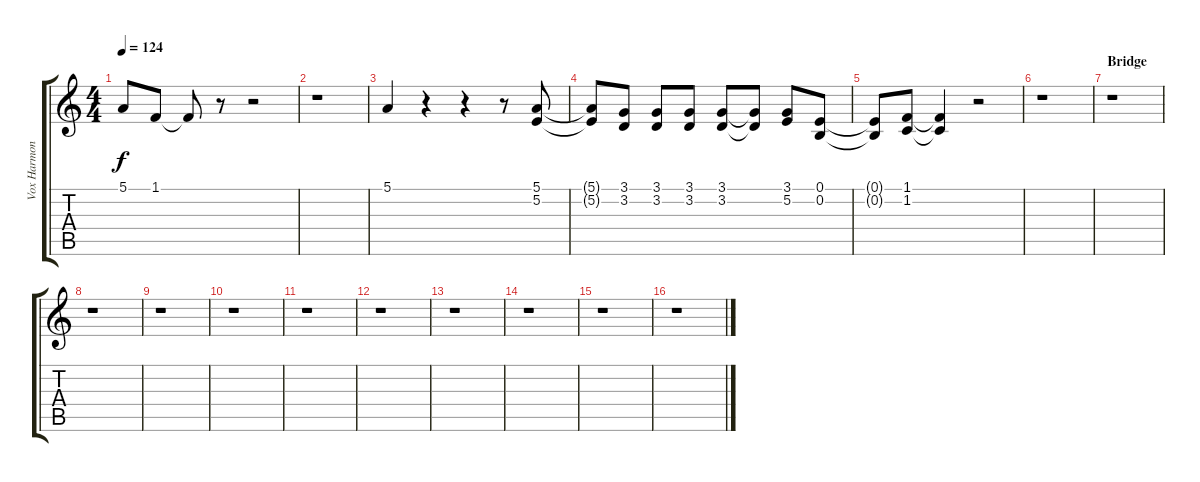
\track ("Vox Harmony" "Vox Harmon") {instrument choiraahs}
\staff {score tabs}
\tuning (E4 B3 G3 D3 A2 E2) {hide}
\ts (4 4)
\tempo 124
\clef g2
\ks c
5.1{t}.8{dy f} 1.1.8 1.1{t}.8 r.8 r.2 |
\ks aminor
r.1 |
\ks c
5.1.4 r.4 r.4 r.8 (5.1 5.2).8 |
(5.1{t} 5.2{t}).8 (3.1 3.2).8 (3.1 3.2).8 (3.1 3.2).8 (3.1 3.2).8 (3.1{t} 3.2{t}).8 (3.1 5.2).8 (0.1 0.2).8 |
\ks aminor
(0.1{t} 0.2{t}).8 (1.1 1.2).8 (1.1{t} 1.2{t}).4 r.2 |
\ks c
r.1 |
\section ("" "Bridge")
r.1 |
r.1 |
r.1 |
r.1 |
r.1 |
r.1 |
r.1 |
r.1 |
r.1 |
r.1
